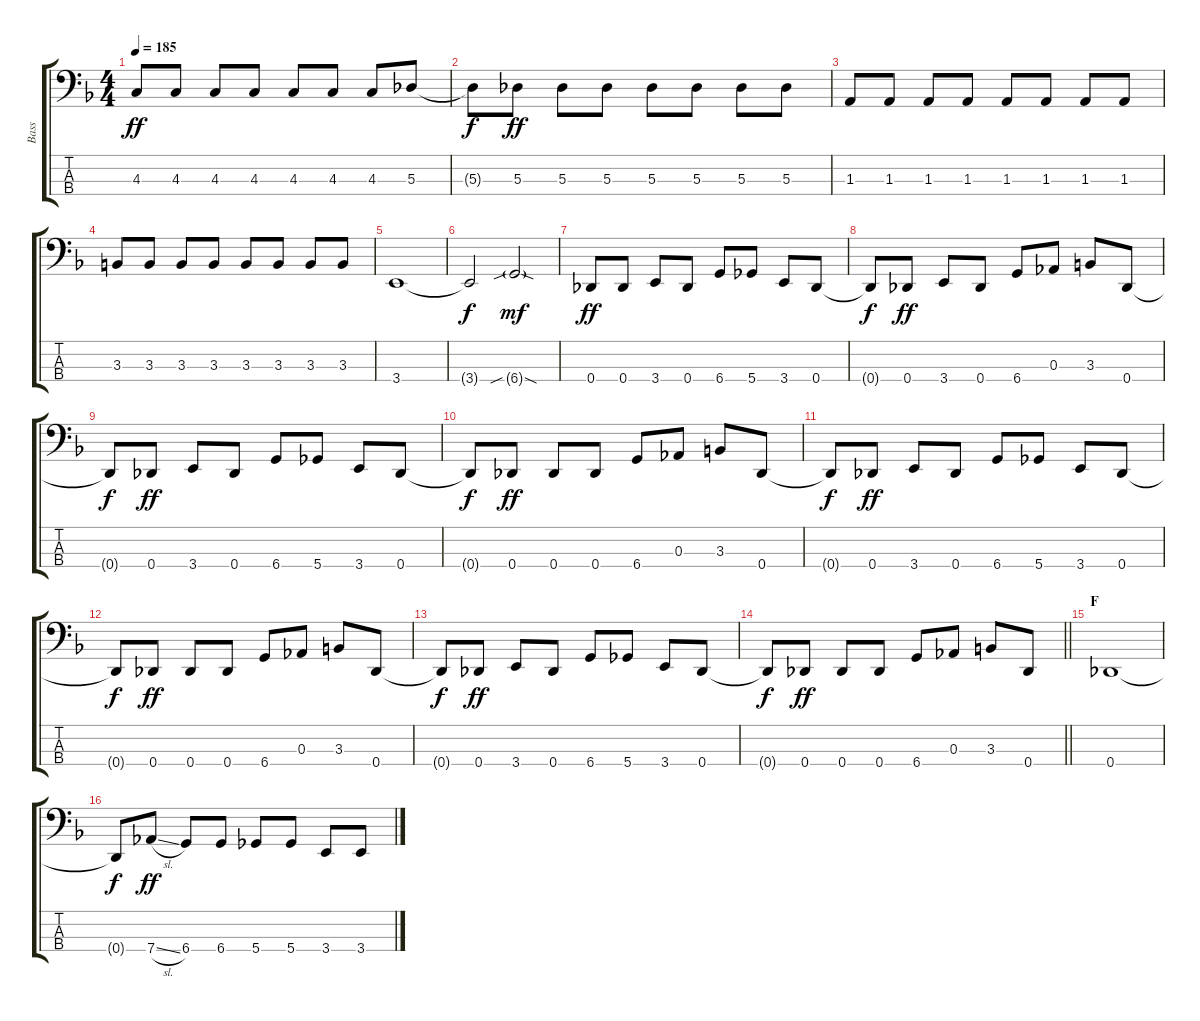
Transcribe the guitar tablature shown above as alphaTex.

\track ("Bass" "Bass") {instrument electricbasspick}
\staff {score tabs}
\tuning (Gb2 Db2 Ab1 Db1) {hide}
\ts (4 4)
\tempo 185
\clef f4
\ks f
4.3.8{dy ff} 4.3.8 4.3.8 4.3.8 4.3.8 4.3.8 4.3.8 5.3.8 |
5.3{t}.8{dy f} 5.3.8{dy ff} 5.3.8 5.3.8 5.3.8 5.3.8 5.3.8 5.3.8 |
1.3.8 1.3.8 1.3.8 1.3.8 1.3.8 1.3.8 1.3.8 1.3.8 |
3.3.8 3.3.8 3.3.8 3.3.8 3.3.8 3.3.8 3.3.8 3.3.8 |
3.4.1 |
3.4{t}.2{dy f} 6.4{sib sod g}.2{dy mf} |
0.4.8{dy ff} 0.4.8 3.4.8 0.4.8 6.4.8 5.4.8 3.4.8 0.4.8 |
0.4{t}.8{dy f} 0.4.8{dy ff} 3.4.8 0.4.8 6.4.8 0.3.8 3.3.8 0.4.8 |
0.4{t}.8{dy f} 0.4.8{dy ff} 3.4.8 0.4.8 6.4.8 5.4.8 3.4.8 0.4.8 |
0.4{t}.8{dy f} 0.4.8{dy ff} 0.4.8 0.4.8 6.4.8 0.3.8 3.3.8 0.4.8 |
0.4{t}.8{dy f} 0.4.8{dy ff} 3.4.8 0.4.8 6.4.8 5.4.8 3.4.8 0.4.8 |
0.4{t}.8{dy f} 0.4.8{dy ff} 0.4.8 0.4.8 6.4.8 0.3.8 3.3.8 0.4.8 |
0.4{t}.8{dy f} 0.4.8{dy ff} 3.4.8 0.4.8 6.4.8 5.4.8 3.4.8 0.4.8 |
\barLineRight lightlight
0.4{t}.8{dy f} 0.4.8{dy ff} 0.4.8 0.4.8 6.4.8 0.3.8 3.3.8 0.4.8 |
\section ("" "F")
0.4.1 |
0.4{t}.8{dy f} 7.4{sl}.8{dy ff} 6.4.8 6.4.8 5.4.8 5.4.8 3.4.8 3.4{sl}.8
